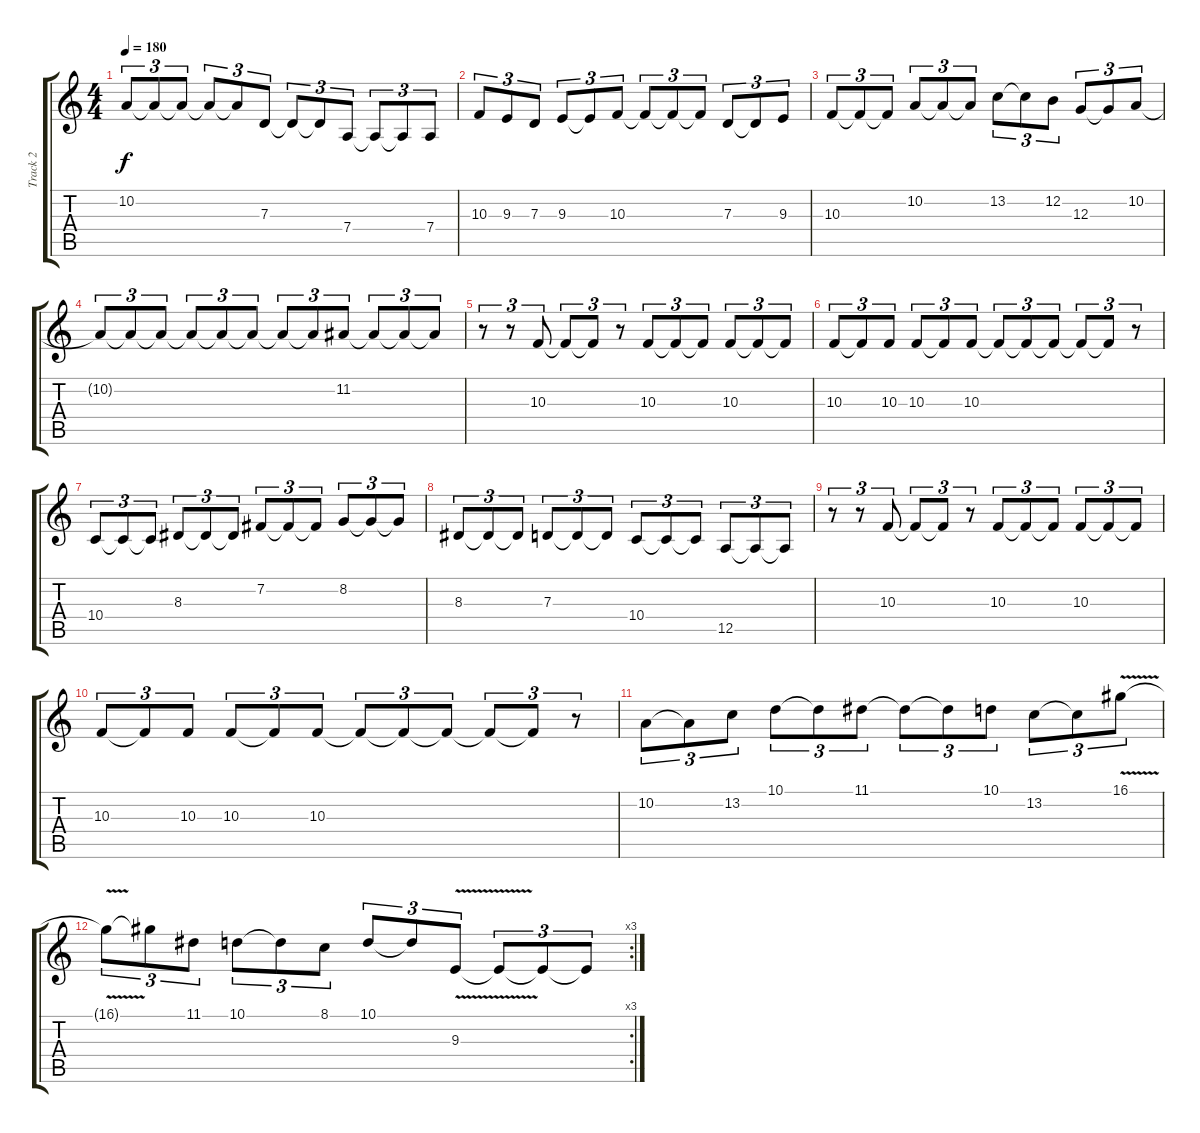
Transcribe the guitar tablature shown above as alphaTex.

\track ("Track 2" "Track 2") {instrument lead5charang}
\staff {score tabs}
\tuning (E4 B3 G3 D3 A2 E2) {hide}
\ts (4 4)
\tempo 180
\clef g2
\ks c
10.2.8{tu (3 2) dy f} 10.2{t}.8{tu (3 2)} 10.2{t}.8{tu (3 2)} 10.2{t}.8{tu (3 2)} 10.2{t}.8{tu (3 2)} 7.3.8{tu (3 2)} 7.3{t}.8{tu (3 2)} 7.3{t}.8{tu (3 2)} 7.4.8{tu (3 2)} 7.4{t}.8{tu (3 2)} 7.4{t}.8{tu (3 2)} 7.4.8{tu (3 2)} |
10.3.8{tu (3 2)} 9.3.8{tu (3 2)} 7.3.8{tu (3 2)} 9.3.8{tu (3 2)} 9.3{t}.8{tu (3 2)} 10.3.8{tu (3 2)} 10.3{t}.8{tu (3 2)} 10.3{t}.8{tu (3 2)} 10.3{t}.8{tu (3 2)} 7.3.8{tu (3 2)} 7.3{t}.8{tu (3 2)} 9.3.8{tu (3 2)} |
10.3.8{tu (3 2)} 10.3{t}.8{tu (3 2)} 10.3{t}.8{tu (3 2)} 10.2.8{tu (3 2)} 10.2{t}.8{tu (3 2)} 10.2{t}.8{tu (3 2)} 13.2.8{tu (3 2)} 13.2{t}.8{tu (3 2)} 12.2.8{tu (3 2)} 12.3.8{tu (3 2)} 12.3{t}.8{tu (3 2)} 10.2.8{tu (3 2)} |
10.2{t}.8{tu (3 2)} 10.2{t}.8{tu (3 2)} 10.2{t}.8{tu (3 2)} 10.2{t}.8{tu (3 2)} 10.2{t}.8{tu (3 2)} 10.2{t}.8{tu (3 2)} 10.2{t}.8{tu (3 2)} 10.2{t}.8{tu (3 2)} 11.2.8{tu (3 2)} 11.2{t}.8{tu (3 2)} 11.2{t}.8{tu (3 2)} 11.2{t}.8{tu (3 2)} |
r.8{tu (3 2)} r.8{tu (3 2)} 10.3.8{tu (3 2)} 10.3{t}.8{tu (3 2)} 10.3{t}.8{tu (3 2)} r.8{tu (3 2)} 10.3.8{tu (3 2)} 10.3{t}.8{tu (3 2)} 10.3{t}.8{tu (3 2)} 10.3.8{tu (3 2)} 10.3{t}.8{tu (3 2)} 10.3{t}.8{tu (3 2)} |
10.3.8{tu (3 2)} 10.3{t}.8{tu (3 2)} 10.3.8{tu (3 2)} 10.3.8{tu (3 2)} 10.3{t}.8{tu (3 2)} 10.3.8{tu (3 2)} 10.3{t}.8{tu (3 2)} 10.3{t}.8{tu (3 2)} 10.3{t}.8{tu (3 2)} 10.3{t}.8{tu (3 2)} 10.3{t}.8{tu (3 2)} r.8{tu (3 2)} |
10.4.8{tu (3 2)} 10.4{t}.8{tu (3 2)} 10.4{t}.8{tu (3 2)} 8.3.8{tu (3 2)} 8.3{t}.8{tu (3 2)} 8.3{t}.8{tu (3 2)} 7.2.8{tu (3 2)} 7.2{t}.8{tu (3 2)} 7.2{t}.8{tu (3 2)} 8.2.8{tu (3 2)} 8.2{t}.8{tu (3 2)} 8.2{t}.8{tu (3 2)} |
8.3.8{tu (3 2)} 8.3{t}.8{tu (3 2)} 8.3{t}.8{tu (3 2)} 7.3.8{tu (3 2)} 7.3{t}.8{tu (3 2)} 7.3{t}.8{tu (3 2)} 10.4.8{tu (3 2)} 10.4{t}.8{tu (3 2)} 10.4{t}.8{tu (3 2)} 12.5.8{tu (3 2)} 12.5{t}.8{tu (3 2)} 12.5{t}.8{tu (3 2)} |
r.8{tu (3 2)} r.8{tu (3 2)} 10.3.8{tu (3 2)} 10.3{t}.8{tu (3 2)} 10.3{t}.8{tu (3 2)} r.8{tu (3 2)} 10.3.8{tu (3 2)} 10.3{t}.8{tu (3 2)} 10.3{t}.8{tu (3 2)} 10.3.8{tu (3 2)} 10.3{t}.8{tu (3 2)} 10.3{t}.8{tu (3 2)} |
10.3.8{tu (3 2)} 10.3{t}.8{tu (3 2)} 10.3.8{tu (3 2)} 10.3.8{tu (3 2)} 10.3{t}.8{tu (3 2)} 10.3.8{tu (3 2)} 10.3{t}.8{tu (3 2)} 10.3{t}.8{tu (3 2)} 10.3{t}.8{tu (3 2)} 10.3{t}.8{tu (3 2)} 10.3{t}.8{tu (3 2)} r.8{tu (3 2)} |
10.2.8{tu (3 2)} 10.2{t}.8{tu (3 2)} 13.2.8{tu (3 2)} 10.1.8{tu (3 2)} 10.1{t}.8{tu (3 2)} 11.1.8{tu (3 2)} 11.1{t}.8{tu (3 2)} 11.1{t}.8{tu (3 2)} 10.1.8{tu (3 2)} 13.2.8{tu (3 2)} 13.2{t}.8{tu (3 2)} 16.1{v}.8{tu (3 2)} |
\rc 3
16.1{t}.8{tu (3 2)} 16.1{t}.8{tu (3 2)} 11.1.8{tu (3 2)} 10.1.8{tu (3 2)} 10.1{t}.8{tu (3 2)} 8.1.8{tu (3 2)} 10.1.8{tu (3 2)} 10.1{t}.8{tu (3 2)} 9.3{v}.8{tu (3 2)} 9.3{t}.8{tu (3 2)} 9.3{t}.8{tu (3 2)} 9.3{t}.8{tu (3 2)}
